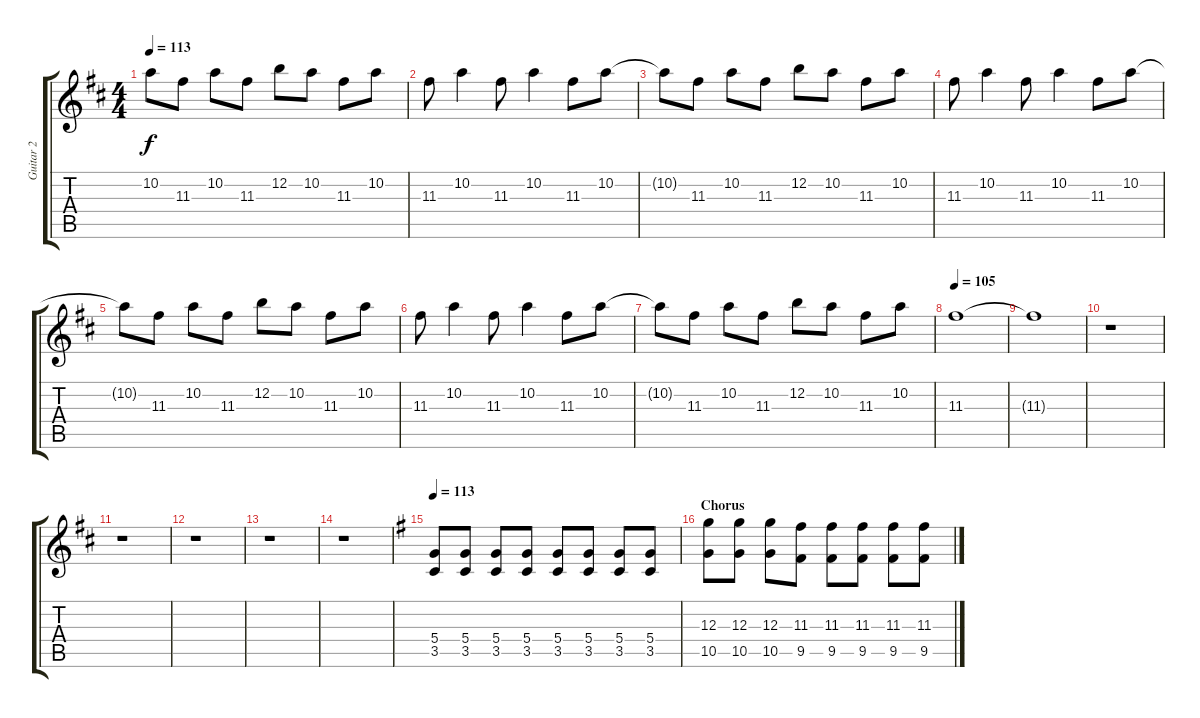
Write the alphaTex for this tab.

\track ("Guitar 2" "Guitar 2") {instrument overdrivenguitar}
\staff {score tabs}
\tuning (E4 B3 G3 D3 A2 D2) {hide}
\ts (4 4)
\tempo 113
\clef g2
\ks d
10.2{t}.8{dy f} 11.3.8 10.2.8 11.3.8 12.2.8 10.2.8 11.3.8 10.2.8 |
11.3.8 10.2.4 11.3.8 10.2.4 11.3.8 10.2.8 |
10.2{t}.8 11.3.8 10.2.8 11.3.8 12.2.8 10.2.8 11.3.8 10.2.8 |
11.3.8 10.2.4 11.3.8 10.2.4 11.3.8 10.2.8 |
10.2{t}.8 11.3.8 10.2.8 11.3.8 12.2.8 10.2.8 11.3.8 10.2.8 |
11.3.8 10.2.4 11.3.8 10.2.4 11.3.8 10.2.8 |
10.2{t}.8 11.3.8 10.2.8 11.3.8 12.2.8 10.2.8 11.3.8 10.2.8 |
\tempo 105
11.3.1 |
11.3{t}.1{volume 0} |
r.1 |
r.1 |
r.1 |
r.1 |
r.1{volume 6} |
\tempo 113
\ks g
(5.4 3.5).8{volume 13} (5.4 3.5).8 (5.4 3.5).8 (5.4 3.5).8 (5.4 3.5).8 (5.4 3.5).8 (5.4 3.5).8 (5.4 3.5).8 |
\section ("" "Chorus")
(12.3 10.5).8 (12.3 10.5).8 (12.3 10.5).8 (11.3 9.5).8 (11.3 9.5).8 (11.3 9.5).8 (11.3 9.5).8 (11.3 9.5).8
